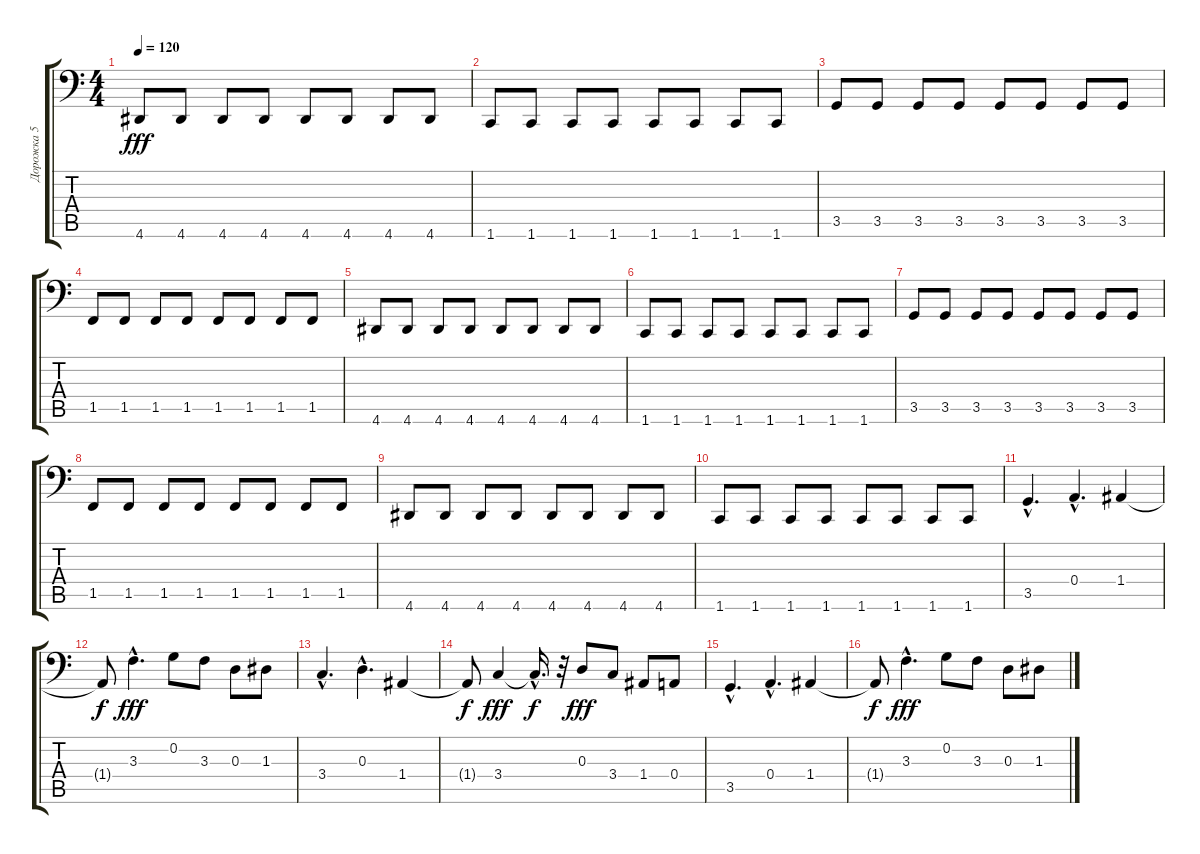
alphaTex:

\track ("Дорожка 5" "Дорожка 5") {instrument electricbassfinger}
\staff {score tabs}
\tuning (C3 G2 D2 A1 E1 B0) {hide}
\ts (4 4)
\tempo 120
\clef f4
\ks c
4.6.8{dy fff} 4.6.8 4.6.8 4.6.8 4.6.8 4.6.8 4.6.8 4.6.8 |
1.6.8 1.6.8 1.6.8 1.6.8 1.6.8 1.6.8 1.6.8 1.6.8 |
3.5.8 3.5.8 3.5.8 3.5.8 3.5.8 3.5.8 3.5.8 3.5.8 |
1.5.8 1.5.8 1.5.8 1.5.8 1.5.8 1.5.8 1.5.8 1.5.8 |
4.6.8 4.6.8 4.6.8 4.6.8 4.6.8 4.6.8 4.6.8 4.6.8 |
1.6.8 1.6.8 1.6.8 1.6.8 1.6.8 1.6.8 1.6.8 1.6.8 |
3.5.8 3.5.8 3.5.8 3.5.8 3.5.8 3.5.8 3.5.8 3.5.8 |
1.5.8 1.5.8 1.5.8 1.5.8 1.5.8 1.5.8 1.5.8 1.5.8 |
4.6.8 4.6.8 4.6.8 4.6.8 4.6.8 4.6.8 4.6.8 4.6.8 |
1.6.8 1.6.8 1.6.8 1.6.8 1.6.8 1.6.8 1.6.8 1.6.8 |
3.5{hac}.4{d} 0.4{hac}.4{d} 1.4.4 |
1.4{t}.8{dy f} 3.3{hac}.4{d dy fff} 0.2.8 3.3.8 0.3.8 1.3.8 |
3.4{hac}.4{d} 0.3{hac}.4{d} 1.4.4 |
1.4{t}.8{dy f} 3.4.4{dy fff} 3.4{hac t}.16{d dy f} r.32 0.3.8{dy fff} 3.4.8 1.4.8 0.4.8 |
3.5{hac}.4{d} 0.4{hac}.4{d} 1.4.4 |
1.4{t}.8{dy f} 3.3{hac}.4{d dy fff} 0.2.8 3.3.8 0.3.8 1.3.8
